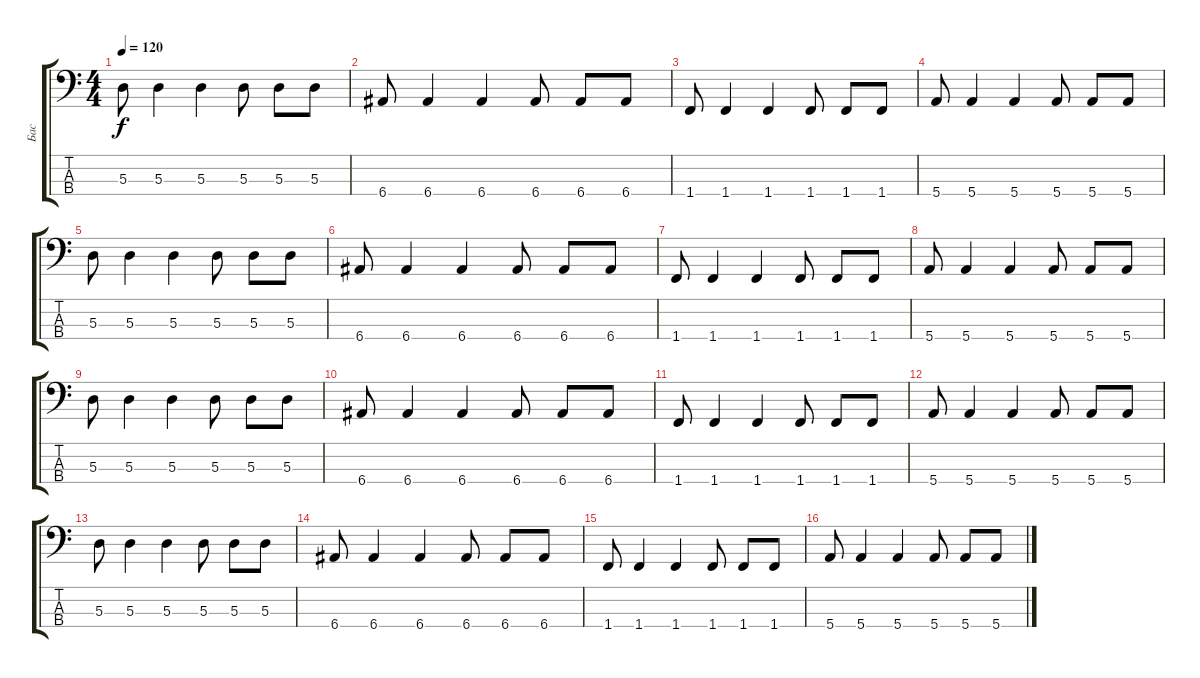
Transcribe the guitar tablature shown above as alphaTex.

\track ("Бас" "Бас") {instrument electricbassfinger}
\staff {score tabs}
\tuning (G2 D2 A1 E1) {hide}
\ts (4 4)
\tempo 120
\clef f4
\ks c
5.3.8{dy f} 5.3.4 5.3.4 5.3.8 5.3.8 5.3.8 |
6.4.8 6.4.4 6.4.4 6.4.8 6.4.8 6.4.8 |
1.4.8 1.4.4 1.4.4 1.4.8 1.4.8 1.4.8 |
5.4.8 5.4.4 5.4.4 5.4.8 5.4.8 5.4.8 |
5.3.8 5.3.4 5.3.4 5.3.8 5.3.8 5.3.8 |
6.4.8 6.4.4 6.4.4 6.4.8 6.4.8 6.4.8 |
1.4.8 1.4.4 1.4.4 1.4.8 1.4.8 1.4.8 |
5.4.8 5.4.4 5.4.4 5.4.8 5.4.8 5.4.8 |
5.3.8 5.3.4 5.3.4 5.3.8 5.3.8 5.3.8 |
6.4.8 6.4.4 6.4.4 6.4.8 6.4.8 6.4.8 |
1.4.8 1.4.4 1.4.4 1.4.8 1.4.8 1.4.8 |
5.4.8 5.4.4 5.4.4 5.4.8 5.4.8 5.4.8 |
5.3.8 5.3.4 5.3.4 5.3.8 5.3.8 5.3.8 |
6.4.8 6.4.4 6.4.4 6.4.8 6.4.8 6.4.8 |
1.4.8 1.4.4 1.4.4 1.4.8 1.4.8 1.4.8 |
5.4.8 5.4.4 5.4.4 5.4.8 5.4.8 5.4.8
